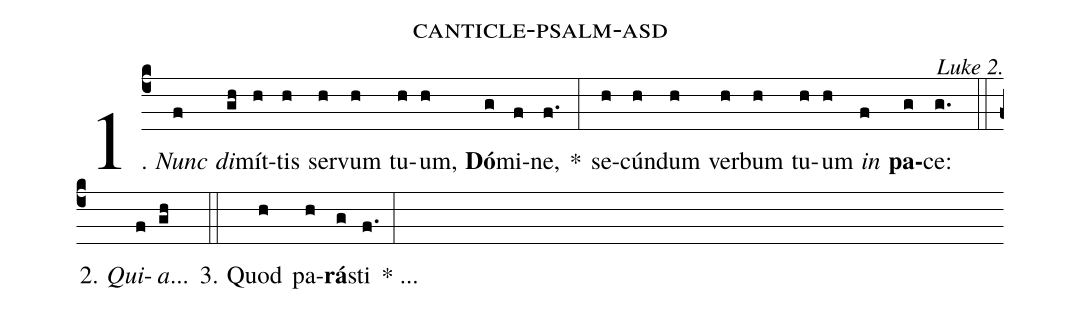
name: canticle-psalm-asd;
commentary: Luke 2.;
%%
(c4)1. <i>Nunc</i>(f) <i>di</i>(gh)mít(h)tis(h) ser(h)vum(h) tu(h)um,(h) <b>Dó</b>(g)mi(f)ne,(f.) *(:) se(h)cún(h)dum(h) ver(h)bum(h) tu(h)um(h) <i>in</i>(f) <b>pa</b>(g)ce:(g.) (::)
2. <i>Qui</i>(f)<i>a</i>...(gh) (::)
3. Quod(h) pa(h)<b>rá</b>(g)sti(f.) *(:) ...()
